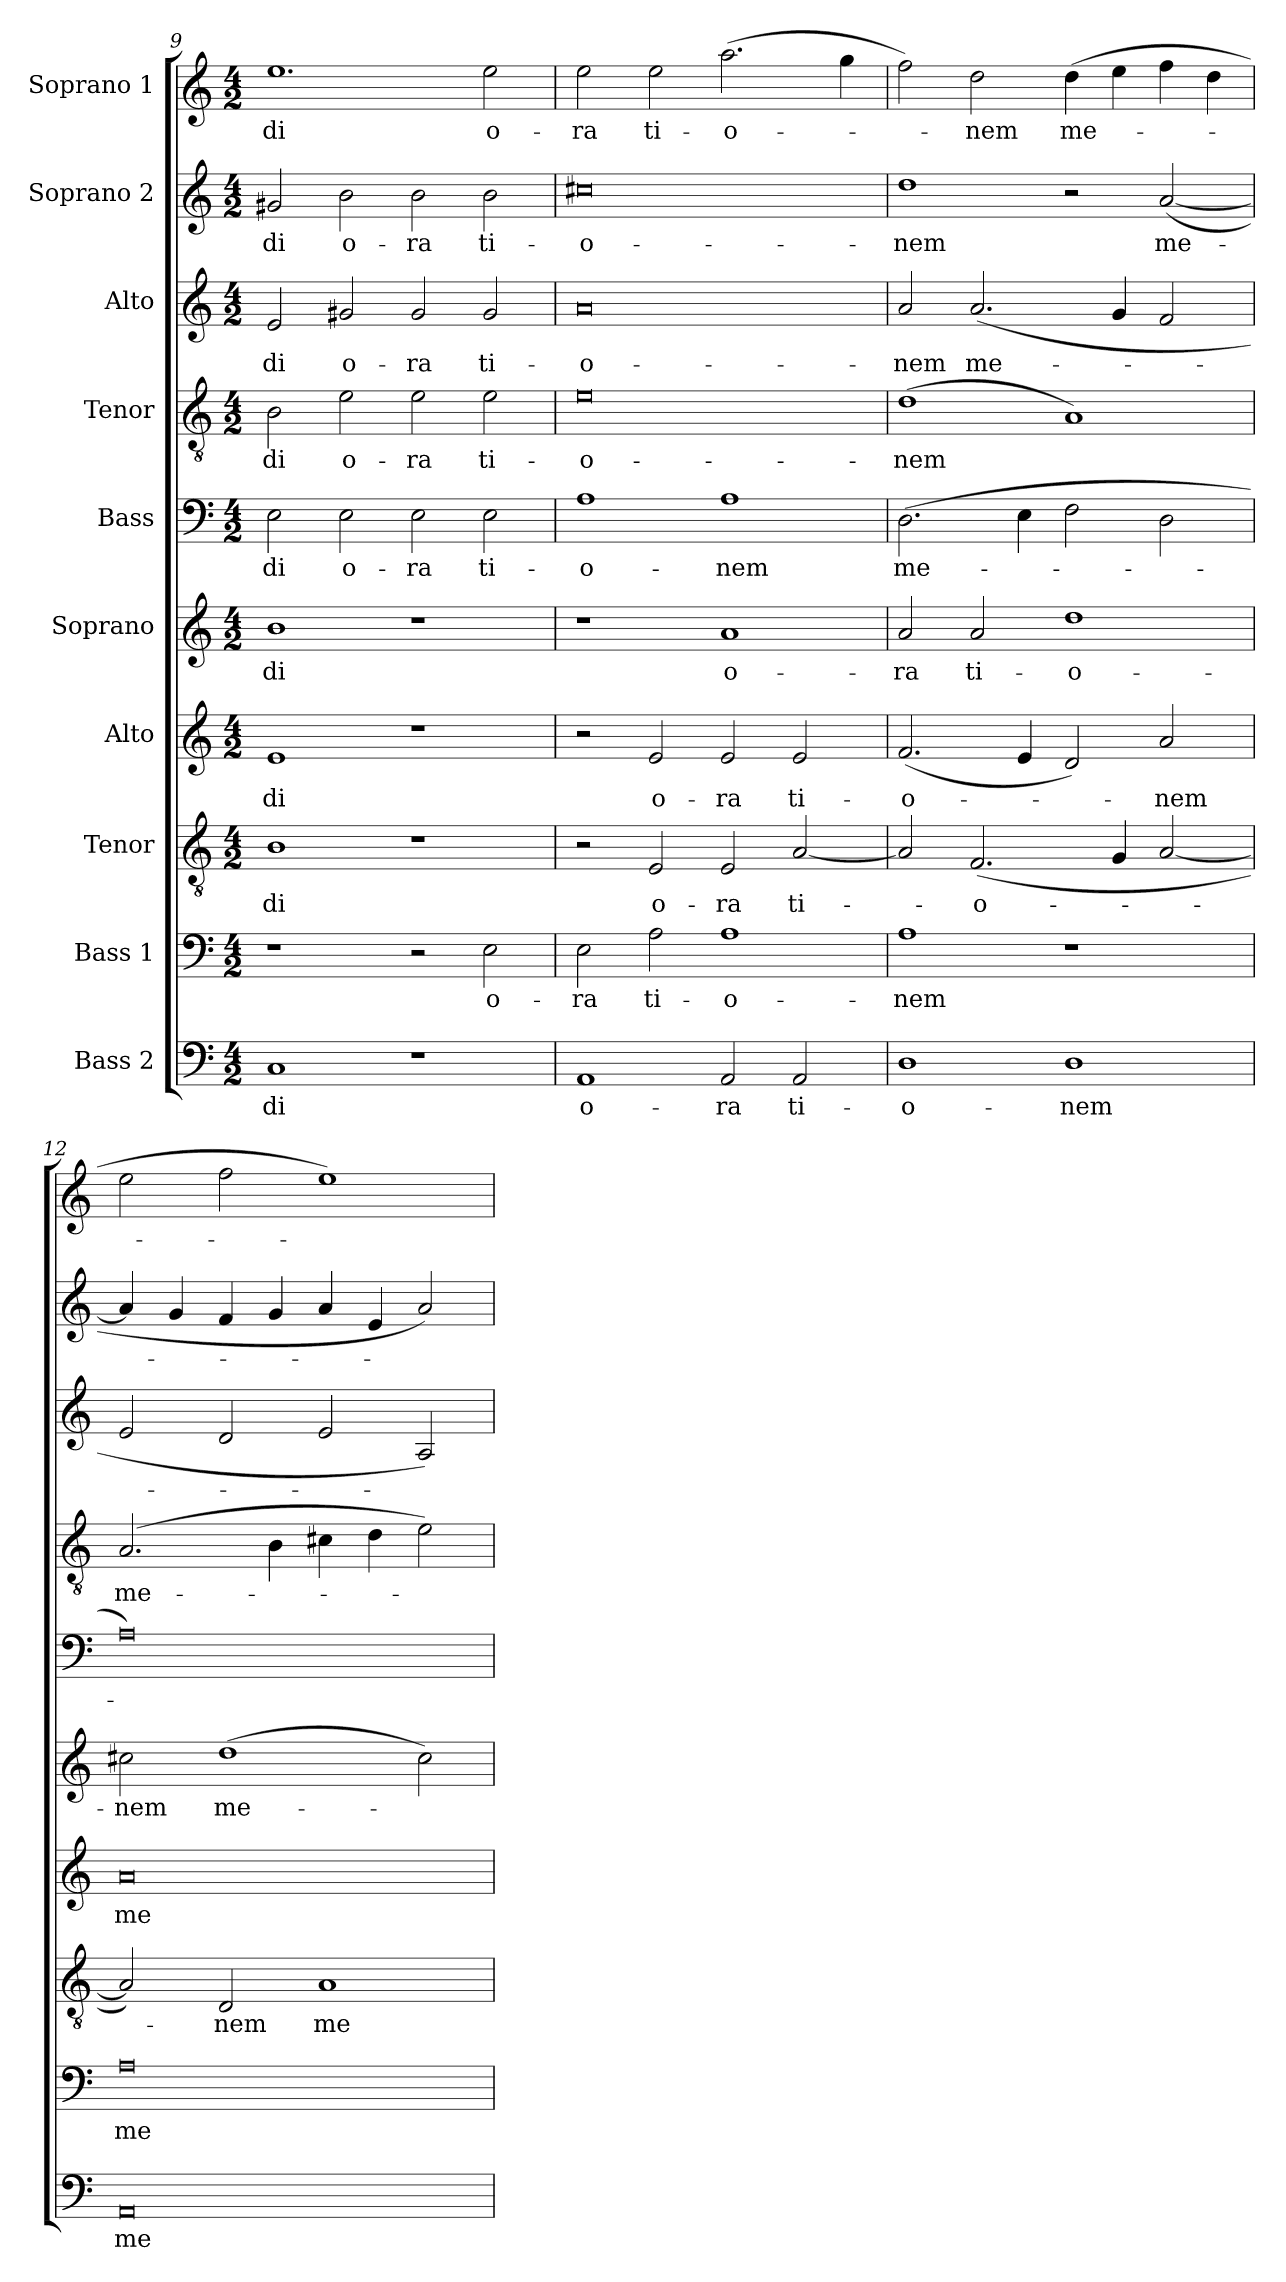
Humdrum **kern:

**kern	**text	**kern	**text	**kern	**text	**kern	**text	**kern	**text	**kern	**text	**kern	**text	**kern	**text	**kern	**text	**kern	**text
*part10	*part10	*part9	*part9	*part8	*part8	*part7	*part7	*part6	*part6	*part5	*part5	*part4	*part4	*part3	*part3	*part2	*part2	*part1	*part1
*staff10	*staff10	*staff9	*staff9	*staff8	*staff8	*staff7	*staff7	*staff6	*staff6	*staff5	*staff5	*staff4	*staff4	*staff3	*staff3	*staff2	*staff2	*staff1	*staff1
*I"Bass 2	*	*I"Bass 1	*	*I"Tenor	*	*I"Alto	*	*I"Soprano	*	*I"Bass	*	*I"Tenor	*	*I"Alto	*	*I"Soprano 2	*	*I"Soprano 1	*
*clefF4	*	*clefF4	*	*clefGv2	*	*clefG2	*	*clefG2	*	*clefF4	*	*clefGv2	*	*clefG2	*	*clefG2	*	*clefG2	*
*k[]	*	*k[]	*	*k[]	*	*k[]	*	*k[]	*	*k[]	*	*k[]	*	*k[]	*	*k[]	*	*k[]	*
*C:	*	*C:	*	*C:	*	*C:	*	*C:	*	*C:	*	*C:	*	*C:	*	*C:	*	*C:	*
*M4/2	*	*M4/2	*	*M4/2	*	*M4/2	*	*M4/2	*	*M4/2	*	*M4/2	*	*M4/2	*	*M4/2	*	*M4/2	*
=9	=9	=9	=9	=9	=9	=9	=9	=9	=9	=9	=9	=9	=9	=9	=9	=9	=9	=9	=9
1C	-di	1r	.	1B	-di	1e	-di	1b	-di	2E\	-di	2B\	-di	2e/	-di	2g#X/	-di	1.ee	-di
.	.	.	.	.	.	.	.	.	.	2E\	o-	2e\	o-	2g#X/	o-	2b\	o-	.	.
1r	.	2r	.	1r	.	1r	.	1r	.	2E\	-ra	2e\	-ra	2g#/	-ra	2b\	-ra	.	.
.	.	2E\	o-	.	.	.	.	.	.	2E\	ti-	2e\	ti-	2g#/	ti-	2b\	ti-	2ee\	o-
=10	=10	=10	=10	=10	=10	=10	=10	=10	=10	=10	=10	=10	=10	=10	=10	=10	=10	=10	=10
1AA	o-	2E\	-ra	2r	.	2r	.	1r	.	1A	-o-	0e	-o-	0a	-o-	0cc#X	-o-	2ee\	-ra
.	.	2A\	ti-	2E/	o-	2e/	o-	.	.	.	.	.	.	.	.	.	.	2ee\	ti-
2AA/	-ra	1A	-o-	2E/	-ra	2e/	-ra	1a	o-	1A	-nem	.	.	.	.	.	.	(2.aa\	-o-
2AA/	ti-	.	.	[2A/	ti-	2e/	ti-	.	.	.	.	.	.	.	.	.	.	.	.
.	.	.	.	.	.	.	.	.	.	.	.	.	.	.	.	.	.	4gg\	.
=11	=11	=11	=11	=11	=11	=11	=11	=11	=11	=11	=11	=11	=11	=11	=11	=11	=11	=11	=11
1D	-o-	1A	-nem	2A/]	.	(2.f/	-o-	2a/	-ra	(2.D\	me-	(1d	-nem	2a/	-nem	1dd	-nem	2ff\)	.
.	.	.	.	(2.F/	-o-	.	.	2a/	ti-	.	.	.	.	(2.a/	me-	.	.	2dd\	-nem
.	.	.	.	.	.	4e/	.	.	.	4E\	.	.	.	.	.	.	.	.	.
1D	-nem	1r	.	.	.	2d/)	.	1dd	-o-	2F\	.	1A)	.	.	.	2r	.	(4dd\	me-
.	.	.	.	4G/	.	.	.	.	.	.	.	.	.	4g/	.	.	.	4ee\	.
.	.	.	.	[2A/	.	2a/	-nem	.	.	2D\	.	.	.	2f/	.	([2a/	me-	4ff\	.
.	.	.	.	.	.	.	.	.	.	.	.	.	.	.	.	.	.	4dd\	.
=12	=12	=12	=12	=12	=12	=12	=12	=12	=12	=12	=12	=12	=12	=12	=12	=12	=12	=12	=12
0AA	me-	0A	me-	2A/])	.	0a	me-	2cc#X\	-nem	0A)	.	(2.A/	me-	2e/	.	4a/]	.	2ee\	.
.	.	.	.	.	.	.	.	.	.	.	.	.	.	.	.	4g/	.	.	.
.	.	.	.	2D/	-nem	.	.	(1dd	me-	.	.	.	.	2d/	.	4f/	.	2ff\	.
.	.	.	.	.	.	.	.	.	.	.	.	4B\	.	.	.	4g/	.	.	.
.	.	.	.	1A	me-	.	.	.	.	.	.	4c#X\	.	2e/	.	4a/	.	1ee)	.
.	.	.	.	.	.	.	.	.	.	.	.	4d\	.	.	.	4e/	.	.	.
.	.	.	.	.	.	.	.	2cc#\)	.	.	.	2e\)	.	2A/)	.	2a/)	.	.	.
=	=	=	=	=	=	=	=	=	=	=	=	=	=	=	=	=	=	=	=
*-	*-	*-	*-	*-	*-	*-	*-	*-	*-	*-	*-	*-	*-	*-	*-	*-	*-	*-	*-
